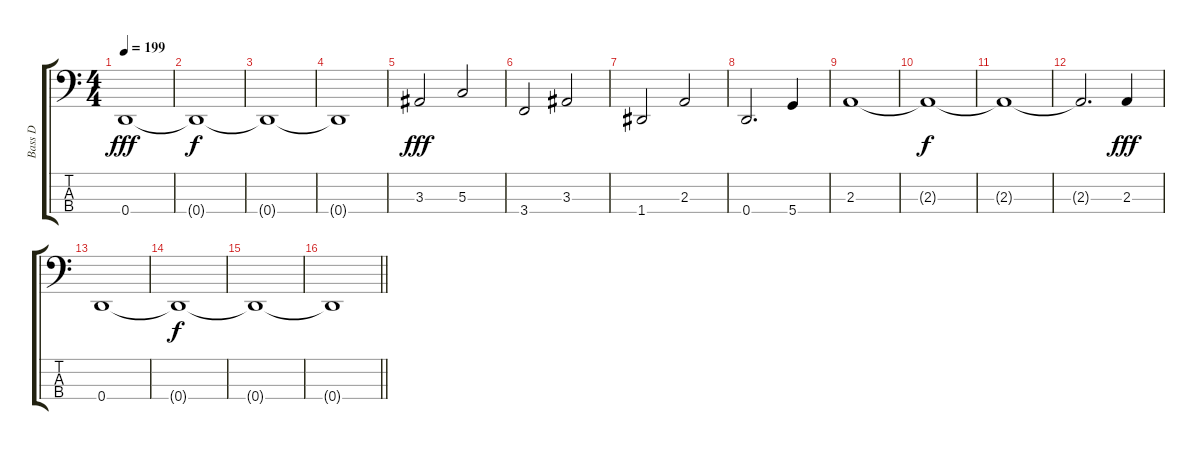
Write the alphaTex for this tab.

\track ("Bass D" "Bass D") {instrument electricbassfinger}
\staff {score tabs}
\tuning (F2 C2 G1 D1) {hide}
\ts (4 4)
\tempo 199
\clef f4
\ks c
0.4.1{dy fff instrument electricbassfinger} |
0.4{t}.1{dy f} |
0.4{t}.1 |
0.4{t}.1 |
3.3.2{dy fff} 5.3.2 |
3.4.2 3.3.2 |
1.4.2 2.3.2 |
0.4.2{d} 5.4.4 |
2.3.1 |
2.3{t}.1{dy f} |
2.3{t}.1 |
2.3{t}.2{d} 2.3.4{dy fff} |
0.4.1 |
0.4{t}.1{dy f} |
0.4{t}.1 |
\barLineRight lightlight
0.4{t}.1
